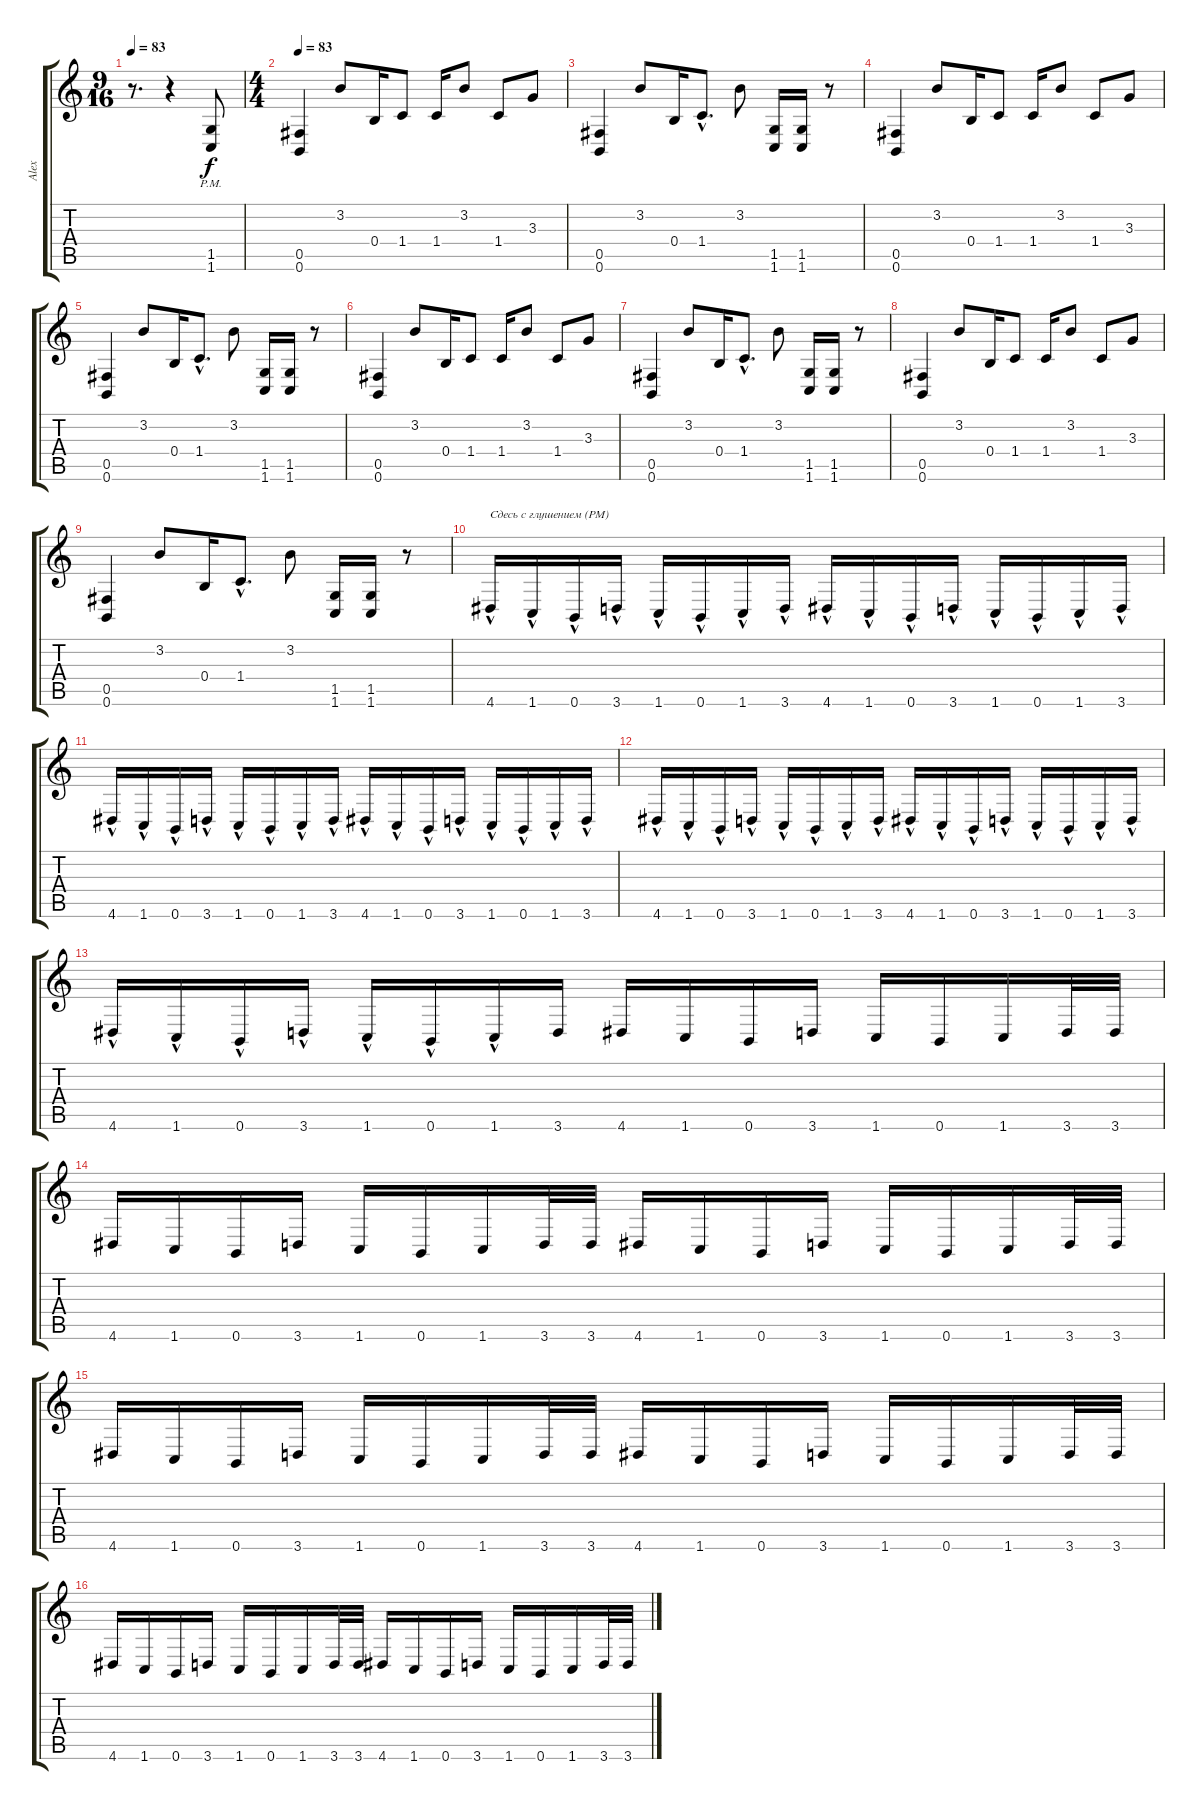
\track ("Alex" "Alex") {instrument distortionguitar}
\staff {score tabs}
\tuning (Db4 Ab3 E3 B2 Gb2 B1) {hide}
\ts (9 16)
\tempo 83
\tempo 87
\tempo 83
\clef g2
\ks c
r.8{d dy f instrument distortionguitar} r.4 (1.5{pm} 1.6{pm}).8 |
\ts (4 4)
\tempo 83
(0.5 0.6).4 3.2.8 0.4.16 1.4.8 1.4.16 3.2.8 1.4.8 3.3.8 |
(0.5 0.6).4 3.2.8 0.4.16 1.4{hac}.8{d} 3.2.8 (1.5 1.6).16 (1.5 1.6).16 r.8 |
(0.5 0.6).4 3.2.8 0.4.16 1.4.8 1.4.16 3.2.8 1.4.8 3.3.8 |
(0.5 0.6).4 3.2.8 0.4.16 1.4{hac}.8{d} 3.2.8 (1.5 1.6).16 (1.5 1.6).16 r.8 |
(0.5 0.6).4 3.2.8 0.4.16 1.4.8 1.4.16 3.2.8 1.4.8 3.3.8 |
(0.5 0.6).4 3.2.8 0.4.16 1.4{hac}.8{d} 3.2.8 (1.5 1.6).16 (1.5 1.6).16 r.8 |
(0.5 0.6).4 3.2.8 0.4.16 1.4.8 1.4.16 3.2.8 1.4.8 3.3.8 |
(0.5 0.6).4 3.2.8 0.4.16 1.4{hac}.8{d} 3.2.8 (1.5 1.6).16 (1.5 1.6).16 r.8 |
4.6{hac}.16{txt "Сдесь с глушением (PM)"} 1.6{hac}.16 0.6{hac}.16 3.6{hac}.16 1.6{hac}.16 0.6{hac}.16 1.6{hac}.16 3.6{hac}.16 4.6{hac}.16 1.6{hac}.16 0.6{hac}.16 3.6{hac}.16 1.6{hac}.16 0.6{hac}.16 1.6{hac}.16 3.6{hac}.16 |
4.6{hac}.16 1.6{hac}.16 0.6{hac}.16 3.6{hac}.16 1.6{hac}.16 0.6{hac}.16 1.6{hac}.16 3.6{hac}.16 4.6{hac}.16 1.6{hac}.16 0.6{hac}.16 3.6{hac}.16 1.6{hac}.16 0.6{hac}.16 1.6{hac}.16 3.6{hac}.16 |
4.6{hac}.16 1.6{hac}.16 0.6{hac}.16 3.6{hac}.16 1.6{hac}.16 0.6{hac}.16 1.6{hac}.16 3.6{hac}.16 4.6{hac}.16 1.6{hac}.16 0.6{hac}.16 3.6{hac}.16 1.6{hac}.16 0.6{hac}.16 1.6{hac}.16 3.6{hac}.16 |
4.6{hac}.16 1.6{hac}.16 0.6{hac}.16 3.6{hac}.16 1.6{hac}.16 0.6{hac}.16 1.6{hac}.16 3.6.16 4.6.16 1.6.16 0.6.16 3.6.16 1.6.16 0.6.16 1.6.16 3.6.32 3.6.32 |
4.6.16 1.6.16 0.6.16 3.6.16 1.6.16 0.6.16 1.6.16 3.6.32 3.6.32 4.6.16 1.6.16 0.6.16 3.6.16 1.6.16 0.6.16 1.6.16 3.6.32 3.6.32 |
4.6.16 1.6.16 0.6.16 3.6.16 1.6.16 0.6.16 1.6.16 3.6.32 3.6.32 4.6.16 1.6.16 0.6.16 3.6.16 1.6.16 0.6.16 1.6.16 3.6.32 3.6.32 |
4.6.16 1.6.16 0.6.16 3.6.16 1.6.16 0.6.16 1.6.16 3.6.32 3.6.32 4.6.16 1.6.16 0.6.16 3.6.16 1.6.16 0.6.16 1.6.16 3.6.32 3.6.32
